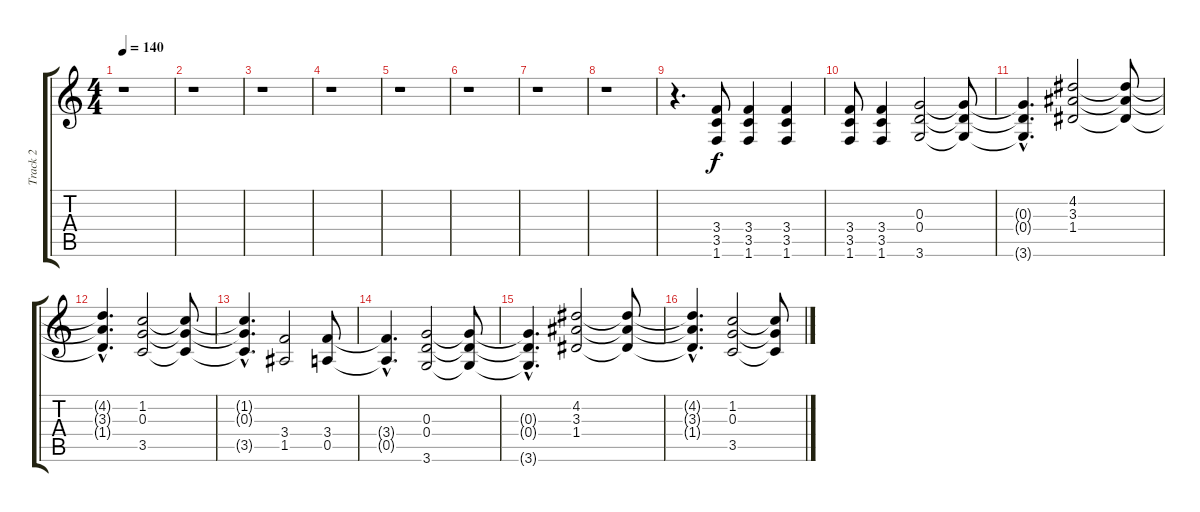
\track ("Track 2" "Track 2") {instrument distortionguitar}
\staff {score tabs}
\tuning (E4 B3 G3 D3 A2 E2) {hide}
\ts (4 4)
\tempo 140
\clef g2
\ks c
r.1{dy f} |
r.1 |
r.1 |
r.1 |
r.1 |
r.1 |
r.1 |
r.1 |
r.4{d} (3.4 3.5 1.6).8 (3.4 3.5 1.6).4 (3.4 3.5 1.6).4 |
(3.4 3.5 1.6).8 (3.4 3.5 1.6).4 (0.3 0.4 3.6).2 (0.3{t} 0.4{t} 3.6{t}).8 |
(0.3{hac t} 0.4{hac t} 3.6{hac t}).4{d} (4.2 3.3 1.4).2 (4.2{t} 3.3{t} 1.4{t}).8 |
(4.2{hac t} 3.3{hac t} 1.4{hac t}).4{d} (1.2 0.3 3.5).2 (1.2{t} 0.3{t} 3.5{t}).8 |
(1.2{hac t} 0.3{hac t} 3.5{hac t}).4{d} (3.4 1.5).2 (3.4 0.5).8 |
(3.4{hac t} 0.5{hac t}).4{d} (0.3 0.4 3.6).2 (0.3{t} 0.4{t} 3.6{t}).8 |
(0.3{hac t} 0.4{hac t} 3.6{hac t}).4{d} (4.2 3.3 1.4).2 (4.2{t} 3.3{t} 1.4{t}).8 |
(4.2{hac t} 3.3{hac t} 1.4{hac t}).4{d} (1.2 0.3 3.5).2 (1.2{t} 0.3{t} 3.5{t}).8
